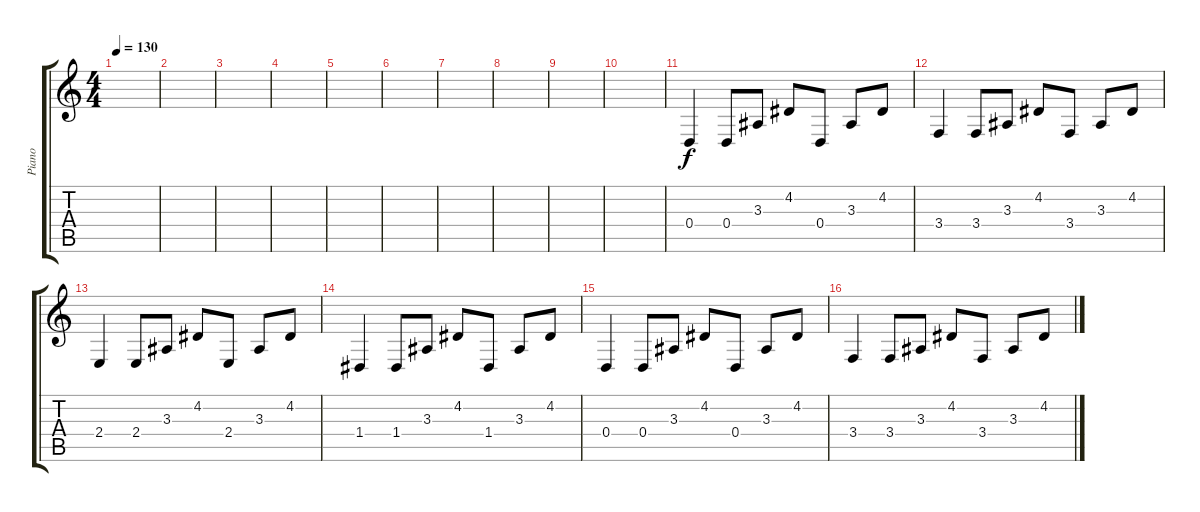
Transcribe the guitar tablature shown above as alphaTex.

\track ("Piano" "Piano") {instrument acousticgrandpiano}
\staff {score tabs}
\tuning (E4 B3 G3 D3 A2 E2) {hide}
\ts (4 4)
\tempo 130
\clef g2
\ks c
|
|
|
|
|
|
|
|
|
|
0.4.4 0.4.8 3.3.8 4.2.8 0.4.8 3.3.8 4.2.8 |
3.4.4 3.4.8 3.3.8 4.2.8 3.4.8 3.3.8 4.2.8 |
2.4.4 2.4.8 3.3.8 4.2.8 2.4.8 3.3.8 4.2.8 |
1.4.4 1.4.8 3.3.8 4.2.8 1.4.8 3.3.8 4.2.8 |
0.4.4 0.4.8 3.3.8 4.2.8 0.4.8 3.3.8 4.2.8 |
3.4.4 3.4.8 3.3.8 4.2.8 3.4.8 3.3.8 4.2.8
